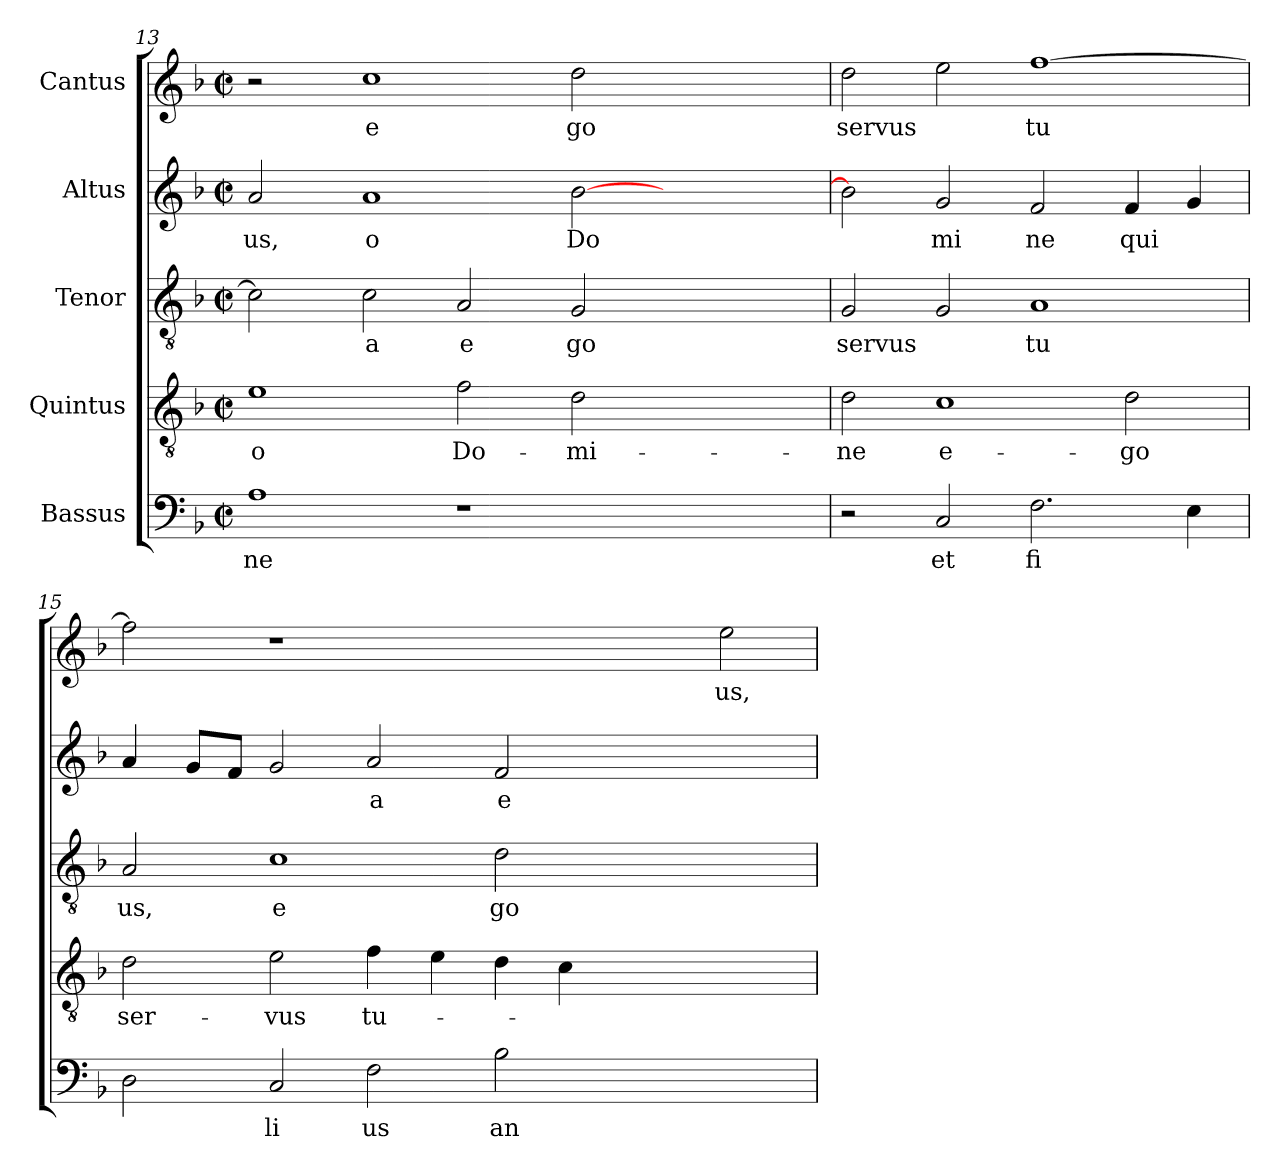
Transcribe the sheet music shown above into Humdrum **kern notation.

**kern	**text	**kern	**text	**kern	**text	**kern	**text	**kern	**text
*part5	*part5	*part4	*part4	*part3	*part3	*part2	*part2	*part1	*part1
*staff5	*staff5	*staff4	*staff4	*staff3	*staff3	*staff2	*staff2	*staff1	*staff1
*I"Bassus	*	*I"Quintus	*	*I"Tenor	*	*I"Altus	*	*I"Cantus	*
!!LO:LB:g=z
*clefF4	*	*clefGv2	*	*clefGv2	*	*clefG2	*	*clefG2	*
*k[b-]	*	*k[b-]	*	*k[b-]	*	*k[b-]	*	*k[b-]	*
*F:	*	*F:	*	*F:	*	*F:	*	*F:	*
*M2/2	*	*M2/2	*	*M2/2	*	*M2/2	*	*M2/2	*
*met(c|)	*	*met(c|)	*	*met(c|)	*	*met(c|)	*	*met(c|)	*
=13	=13	=13	=13	=13	=13	=13	=13	=13	=13
!	!LO:LY:b:cj	!	!LO:LY:b:cj	!	!	!	!LO:LY:b:cj	!	!
*	*	*	*	*^	*	*	*	*	*
1A	ne	1e	o	2c\]	16ryy	.	2a/	us,	2r	.
.	.	.	.	.	1ryy	.	.	.	.	.
!	!	!	!	!	!	!LO:LY:b:cj	!	!LO:LY:b:cj	!	!LO:LY:b:cj
.	.	.	.	2c\	.	-a	1a	o	1cc	e
!LO:N:vis=1	!	!	!LO:LY:b:cj	!	!	!LO:LY:b:cj	!	!	!	!
0r	.	2f\	Do-	2A/	.	e	.	.	.	.
.	.	.	.	.	1ryy	.	.	.	.	.
!	!	!	!LO:LY:b:cj	!	!	!LO:LY:b:cj	!	!LO:LY:b	!	!LO:LY:b:cj
.	.	2d\	-mi-	2G/	.	go	[>2b-\	Do	2dd\	go
.	.	1ryy	.	1ryy	.	.	1ryy	.	1ryy	.
.	.	.	.	.	2...ryy	.	.	.	.	.
=14	=14	=14	=14	=14	=14	=14	=14	=14	=14	=14
!	!	!	!LO:LY:b:cj	!	!	!LO:LY:b	!	!	!	!LO:LY:b
*	*	*	*	*v	*v	*	*	*	*	*
2r	.	2d\	-ne	2G/	servus	2b-\]	.	2dd\	servus
!	!LO:LY:b:cj	!	!LO:LY:b:cj	!	!	!	!LO:LY:b:cj	!	!
2C/	et	1c	e-	2G/	.	2g/	mi	2ee\	.
!	!LO:LY:b:cj	!	!	!	!LO:LY:b:cj	!	!LO:LY:b:cj	!	!LO:LY:b:cj
2.F\	fi	.	.	1A	tu	2f/	ne	[>1ff	tu
!	!	!	!LO:LY:b:cj	!	!	!	!LO:LY:b	!	!
.	.	2d\	-go	.	.	4f/	qui	.	.
4E\	.	.	.	.	.	4g/	.	.	.
=15	=15	=15	=15	=15	=15	=15	=15	=15	=15
!	!	!	!LO:LY:b:cj	!	!LO:LY:b:cj	!	!	!	!
2D\	.	2d\	ser-	2A/	us,	4a/	.	2ff\]	.
.	.	.	.	.	.	8g/L	.	.	.
.	.	.	.	.	.	8f/J	.	.	.
!	!LO:LY:b:cj	!	!LO:LY:b:cj	!	!LO:LY:b:cj	!	!	!LO:N:vis=1	!
2C/	li	2e\	-vus	1c	e	2g/	.	0r	.
!	!LO:LY:b:cj	!	!LO:LY:b:cj	!	!	!	!LO:LY:b:cj	!	!
2F\	us	4f\	tu-	.	.	2a/	a	.	.
.	.	4e\	.	.	.	.	.	.	.
!	!LO:LY:b:cj	!	!	!	!LO:LY:b:cj	!	!LO:LY:b:cj	!	!
2B-\	an	4d\	.	2d\	go	2f/	e	.	.
.	.	4c\	.	.	.	.	.	.	.
1ryy	.	1ryy	.	1ryy	.	1ryy	.	.	.
!	!	!	!	!	!	!	!	!	!LO:LY:b:cj
.	.	.	.	.	.	.	.	2ee\	us,
=	=	=	=	=	=	=	=	=	=
*-	*-	*-	*-	*-	*-	*-	*-	*-	*-
